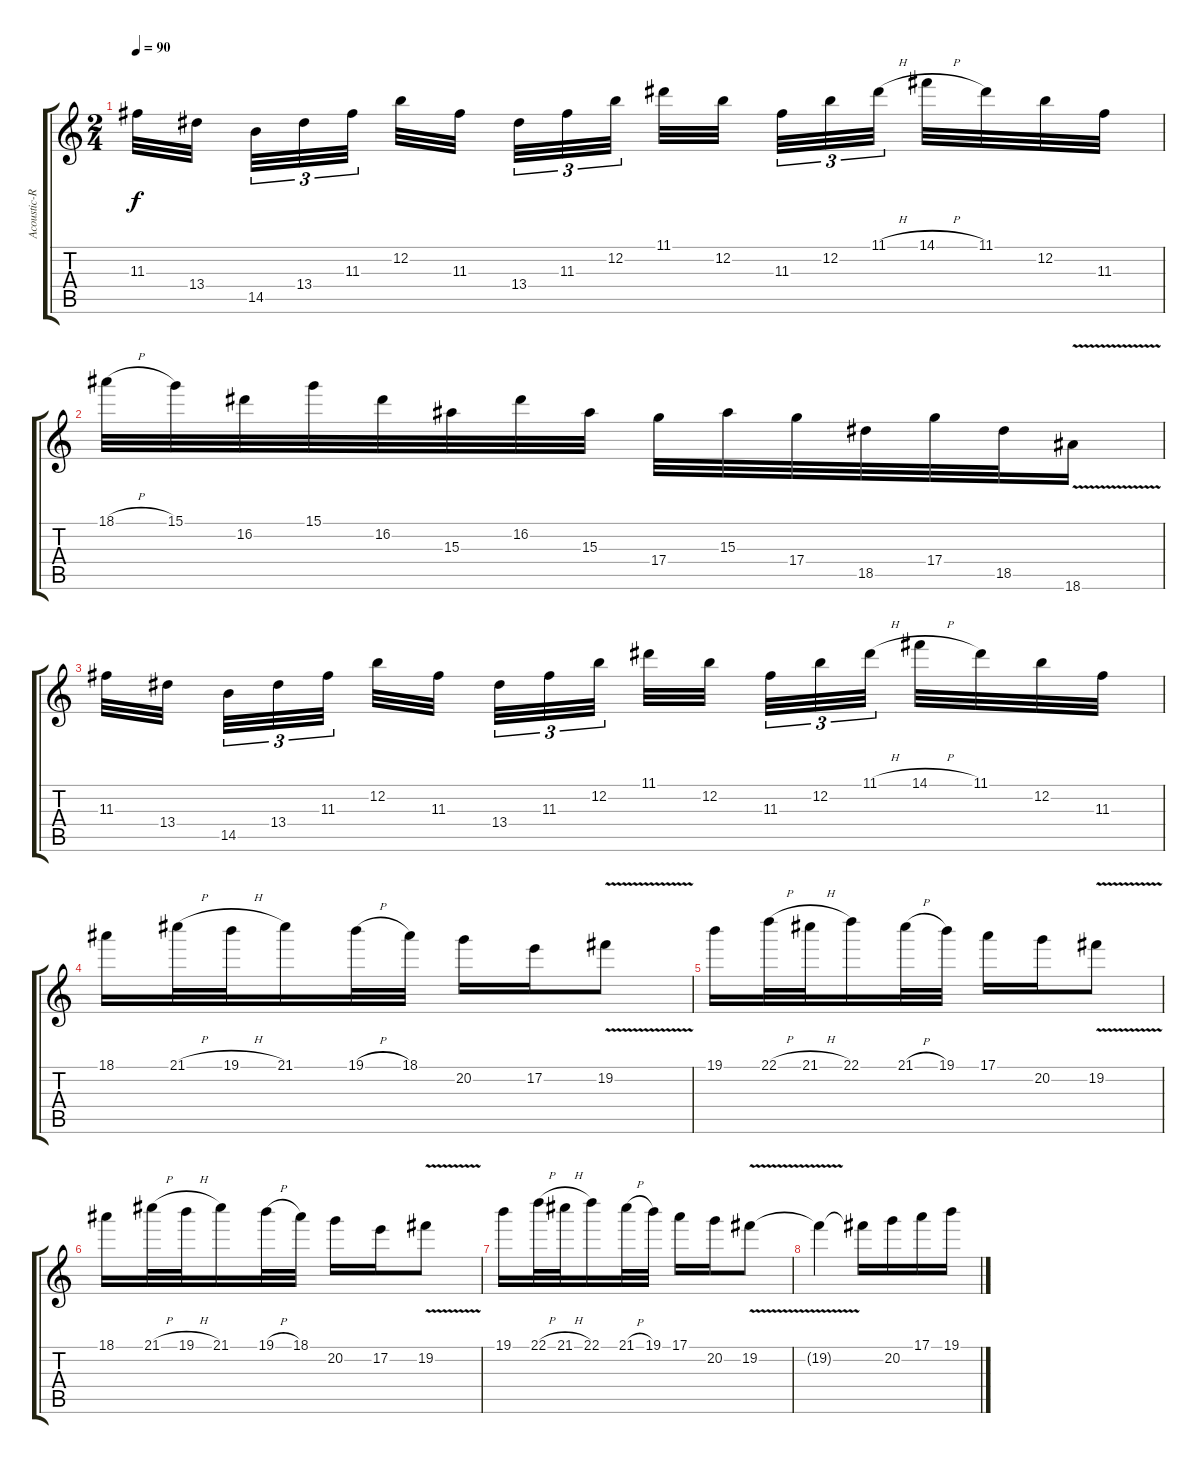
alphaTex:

\track ("Acoustic-Rhythm-addition lead" "Acoustic-R") {instrument acousticguitarnylon}
\staff {score tabs}
\tuning (E4 B3 G3 D3 A2 E2) {hide}
\ts (2 4)
\tempo 90
\clef g2
\ks c
11.3.32{dy f} 13.4.32{beam splitsecondary} 14.5.32{tu (3 2)} 13.4.32{tu (3 2)} 11.3.32{tu (3 2) beam splitsecondary} 12.2.32 11.3.32{beam splitsecondary} 13.4.32{tu (3 2)} 11.3.32{tu (3 2)} 12.2.32{tu (3 2)} 11.1.32 12.2.32{beam splitsecondary} 11.3.32{tu (3 2)} 12.2.32{tu (3 2)} 11.1{h}.32{tu (3 2) beam splitsecondary} 14.1{h}.32 11.1.32 12.2.32 11.3.32 |
18.1{h}.32 15.1.32 16.2.32 15.1.32 16.2.32 15.3.32 16.2.32 15.3.32 17.4.32 15.3.32 17.4.32 18.5.32 17.4.32 18.5.32 18.6{v}.16 |
11.3.32 13.4.32{beam splitsecondary} 14.5.32{tu (3 2)} 13.4.32{tu (3 2)} 11.3.32{tu (3 2) beam splitsecondary} 12.2.32 11.3.32{beam splitsecondary} 13.4.32{tu (3 2)} 11.3.32{tu (3 2)} 12.2.32{tu (3 2)} 11.1.32 12.2.32{beam splitsecondary} 11.3.32{tu (3 2)} 12.2.32{tu (3 2)} 11.1{h}.32{tu (3 2) beam splitsecondary} 14.1{h}.32 11.1.32 12.2.32 11.3.32 |
18.1.16 21.1{h}.32 19.1{h}.32 21.1.16 19.1{h}.32 18.1.32 20.2.16 17.2.16 19.2{v}.8 |
19.1.16 22.1{h}.32 21.1{h}.32 22.1.16 21.1{h}.32 19.1.32 17.1.16 20.2.16 19.2{v}.8 |
18.1.16 21.1{h}.32 19.1{h}.32 21.1.16 19.1{h}.32 18.1.32 20.2.16 17.2.16 19.2{v}.8 |
19.1.16 22.1{h}.32 21.1{h}.32 22.1.16 21.1{h}.32 19.1.32 17.1.16 20.2.16 19.2{v}.8 |
19.2{t}.4 19.2{t}.16 20.2.16 17.1.16 19.1.16
